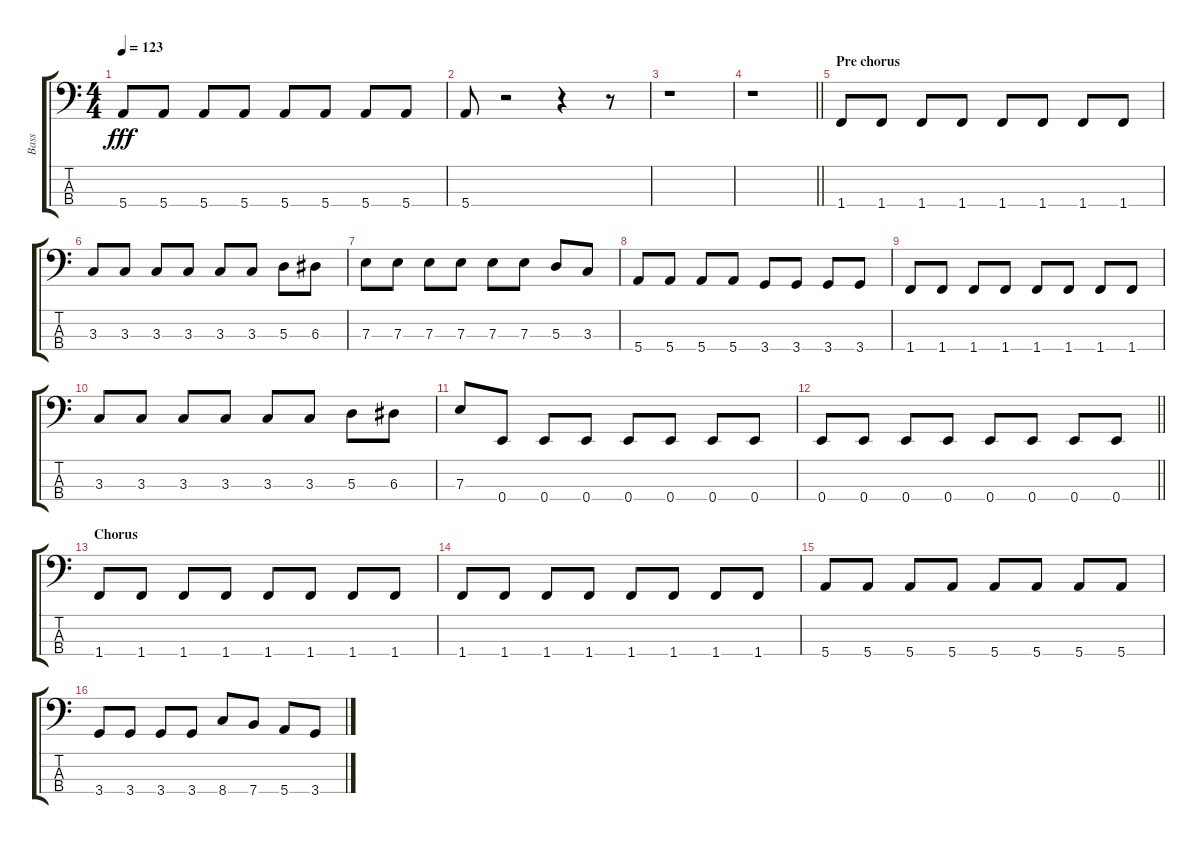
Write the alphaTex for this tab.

\track ("Bass" "Bass") {instrument electricbassfinger}
\staff {score tabs}
\tuning (G2 D2 A1 E1) {hide}
\ts (4 4)
\tempo 123
\clef f4
\ks c
5.4.8{dy fff} 5.4.8 5.4.8 5.4.8 5.4.8 5.4.8 5.4.8 5.4.8 |
5.4.8 r.2 r.4 r.8 |
r.1 |
\barLineRight lightlight
r.1 |
\section ("" "Pre chorus")
1.4.8 1.4.8 1.4.8 1.4.8 1.4.8 1.4.8 1.4.8 1.4.8 |
3.3.8 3.3.8 3.3.8 3.3.8 3.3.8 3.3.8 5.3.8 6.3.8 |
7.3.8 7.3.8 7.3.8 7.3.8 7.3.8 7.3.8 5.3.8 3.3.8 |
5.4.8 5.4.8 5.4.8 5.4.8 3.4.8 3.4.8 3.4.8 3.4.8 |
1.4.8 1.4.8 1.4.8 1.4.8 1.4.8 1.4.8 1.4.8 1.4.8 |
3.3.8 3.3.8 3.3.8 3.3.8 3.3.8 3.3.8 5.3.8 6.3.8 |
7.3.8 0.4.8 0.4.8 0.4.8 0.4.8 0.4.8 0.4.8 0.4.8 |
\barLineRight lightlight
0.4.8 0.4.8 0.4.8 0.4.8 0.4.8 0.4.8 0.4.8 0.4.8 |
\section ("" "Chorus")
1.4.8 1.4.8 1.4.8 1.4.8 1.4.8 1.4.8 1.4.8 1.4.8 |
1.4.8 1.4.8 1.4.8 1.4.8 1.4.8 1.4.8 1.4.8 1.4.8 |
5.4.8 5.4.8 5.4.8 5.4.8 5.4.8 5.4.8 5.4.8 5.4.8 |
3.4.8 3.4.8 3.4.8 3.4.8 8.4.8 7.4.8 5.4.8 3.4.8
